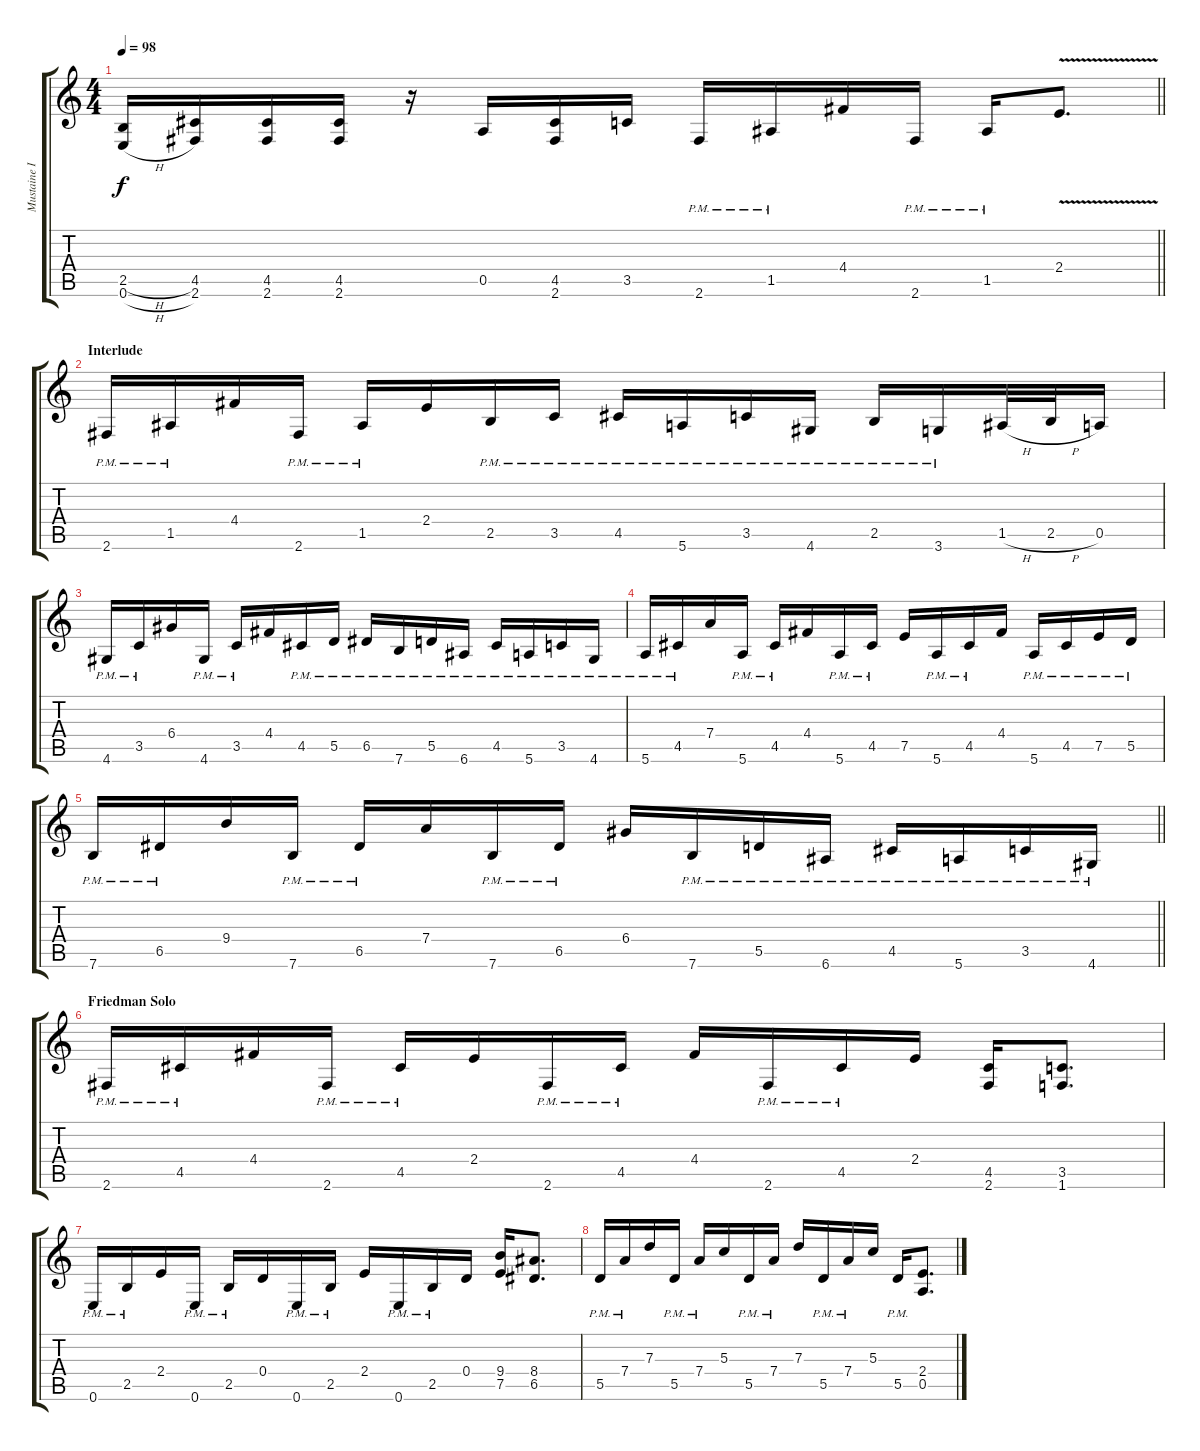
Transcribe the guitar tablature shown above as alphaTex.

\track ("Mustaine II" "Mustaine I") {instrument distortionguitar}
\staff {score tabs}
\tuning (E4 B3 G3 D3 A2 E2) {hide}
\ts (4 4)
\tempo 98
\clef g2
\barLineRight lightlight
\ks c
(2.5{h} 0.6{h}).16{dy f} (4.5 2.6).16 (4.5 2.6).16 (4.5 2.6).16 r.16 0.5.16 (4.5 2.6).16 3.5.16 2.6{pm}.16 1.5{pm}.16 4.4.16 2.6{pm}.16 1.5{pm}.16 2.4{v}.8{d} |
\section ("" "Interlude")
2.6{pm}.16 1.5{pm}.16 4.4.16 2.6{pm}.16 1.5{pm}.16 2.4.16 2.5{pm}.16 3.5{pm}.16 4.5{pm}.16 5.6{pm}.16 3.5{pm}.16 4.6{pm}.16 2.5{pm}.16 3.6{pm}.16 1.5{h}.32 2.5{h}.32 0.5.16 |
4.6{pm}.16 3.5{pm}.16 6.4.16 4.6{pm}.16 3.5{pm}.16 4.4.16 4.5{pm}.16 5.5{pm}.16 6.5{pm}.16 7.6{pm}.16 5.5{pm}.16 6.6{pm}.16 4.5{pm}.16 5.6{pm}.16 3.5{pm}.16 4.6{pm}.16 |
5.6{pm}.16 4.5{pm}.16 7.4.16 5.6{pm}.16 4.5{pm}.16 4.4.16 5.6{pm}.16 4.5{pm}.16 7.5.16 5.6{pm}.16 4.5{pm}.16 4.4.16 5.6{pm}.16 4.5{pm}.16 7.5{pm}.16 5.5{pm}.16 |
\barLineRight lightlight
7.6{pm}.16 6.5{pm}.16 9.4.16 7.6{pm}.16 6.5{pm}.16 7.4.16 7.6{pm}.16 6.5{pm}.16 6.4.16 7.6{pm}.16 5.5{pm}.16 6.6{pm}.16 4.5{pm}.16 5.6{pm}.16 3.5{pm}.16 4.6{pm}.16 |
\section ("" "Friedman Solo")
2.6{pm}.16 4.5{pm}.16 4.4.16 2.6{pm}.16 4.5{pm}.16 2.4.16 2.6{pm}.16 4.5{pm}.16 4.4.16 2.6{pm}.16 4.5{pm}.16 2.4.16 (4.5 2.6).16 (3.5 1.6).8{d} |
0.6{pm}.16 2.5{pm}.16 2.4.16 0.6{pm}.16 2.5{pm}.16 0.4.16 0.6{pm}.16 2.5{pm}.16 2.4.16 0.6{pm}.16 2.5{pm}.16 0.4.16 (9.4 7.5).16 (8.4 6.5).8{d} |
5.5{pm}.16 7.4{pm}.16 7.3.16 5.5{pm}.16 7.4{pm}.16 5.3.16 5.5{pm}.16 7.4{pm}.16 7.3.16 5.5{pm}.16 7.4{pm}.16 5.3.16 5.5{pm}.16 (2.4 0.5).8{d}
